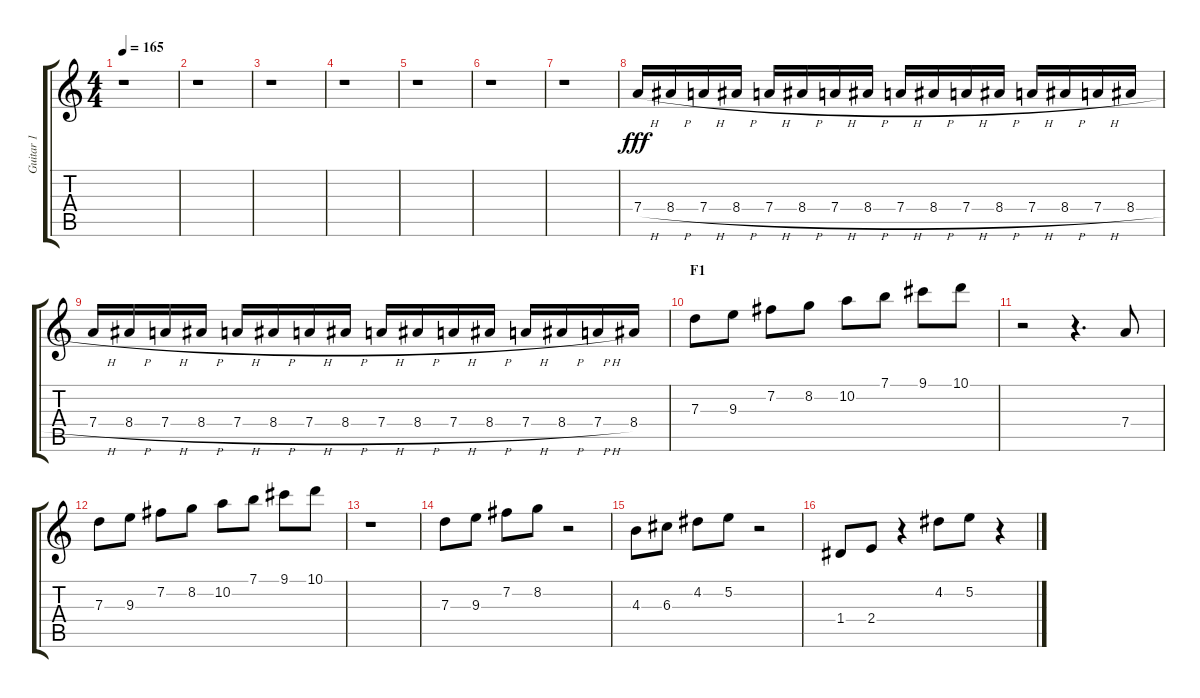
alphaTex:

\track ("Guitar 1" "Guitar 1") {instrument distortionguitar}
\staff {score tabs}
\tuning (E4 B3 G3 D3 A2 E2) {hide}
\ts (4 4)
\tempo 165
\clef g2
\ks c
r.1{dy fff} |
r.1 |
r.1 |
r.1 |
r.1 |
r.1 |
r.1 |
7.4{h}.16 8.4{h}.16 7.4{h}.16 8.4{h}.16 7.4{h}.16 8.4{h}.16 7.4{h}.16 8.4{h}.16 7.4{h}.16 8.4{h}.16 7.4{h}.16 8.4{h}.16 7.4{h}.16 8.4{h}.16 7.4{h}.16 8.4{h}.16 |
7.4{h}.16 8.4{h}.16 7.4{h}.16 8.4{h}.16 7.4{h}.16 8.4{h}.16 7.4{h}.16 8.4{h}.16 7.4{h}.16 8.4{h}.16 7.4{h}.16 8.4{h}.16 7.4{h}.16 8.4{h}.16 7.4{h}.16 8.4.16 |
\section ("" "F1")
7.3.8 9.3.8 7.2.8 8.2.8 10.2.8 7.1.8 9.1.8 10.1.8 |
r.2 r.4{d} 7.4.8 |
7.3.8 9.3.8 7.2.8 8.2.8 10.2.8 7.1.8 9.1.8 10.1.8 |
r.1 |
7.3.8 9.3.8 7.2.8 8.2.8 r.2 |
4.3.8 6.3.8 4.2.8 5.2.8 r.2 |
1.4.8 2.4.8 r.4 4.2.8 5.2.8 r.4
